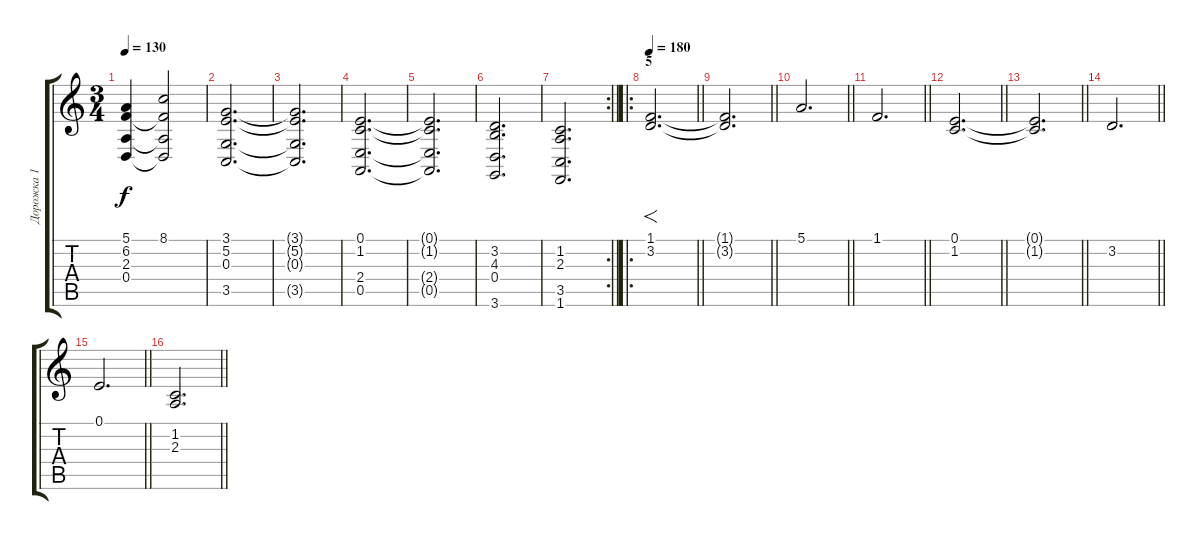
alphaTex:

\track ("Дорожка 1" "Дорожка 1") {instrument stringensemble2}
\staff {score tabs}
\tuning (E4 B3 G3 D3 A2 E2) {hide}
\ts (3 4)
\tempo 130
\clef g2
\ks c
(5.1{t} 6.2{t} 2.3{t} 0.4{t}).4{dy f} (8.1 6.2{t} 2.3{t} 0.4{t}).2 |
(3.1 5.2 0.3 3.5).2{d} |
(3.1{t} 5.2{t} 0.3{t} 3.5{t}).2{d} |
(0.1 1.2 2.4 0.5).2{d} |
(0.1{t} 1.2{t} 2.4{t} 0.5{t}).2{d} |
(3.2 4.3 0.4 3.6).2{d} |
\rc 2
\barLineRight lightlight
(1.2 2.3 3.5 1.6).2{d} |
\ro
\section ("" "5")
\tempo 180
\barLineRight lightlight
(1.1 3.2).2{f d} |
\barLineRight lightlight
(1.1{t} 3.2{t}).2{d} |
\barLineRight lightlight
5.1.2{d} |
\barLineRight lightlight
1.1.2{d} |
\barLineRight lightlight
(0.1 1.2).2{d} |
\barLineRight lightlight
(0.1{t} 1.2{t}).2{d} |
\barLineRight lightlight
3.2.2{d} |
\barLineRight lightlight
0.1.2{d} |
\barLineRight lightlight
(1.2 2.3).2{d}
